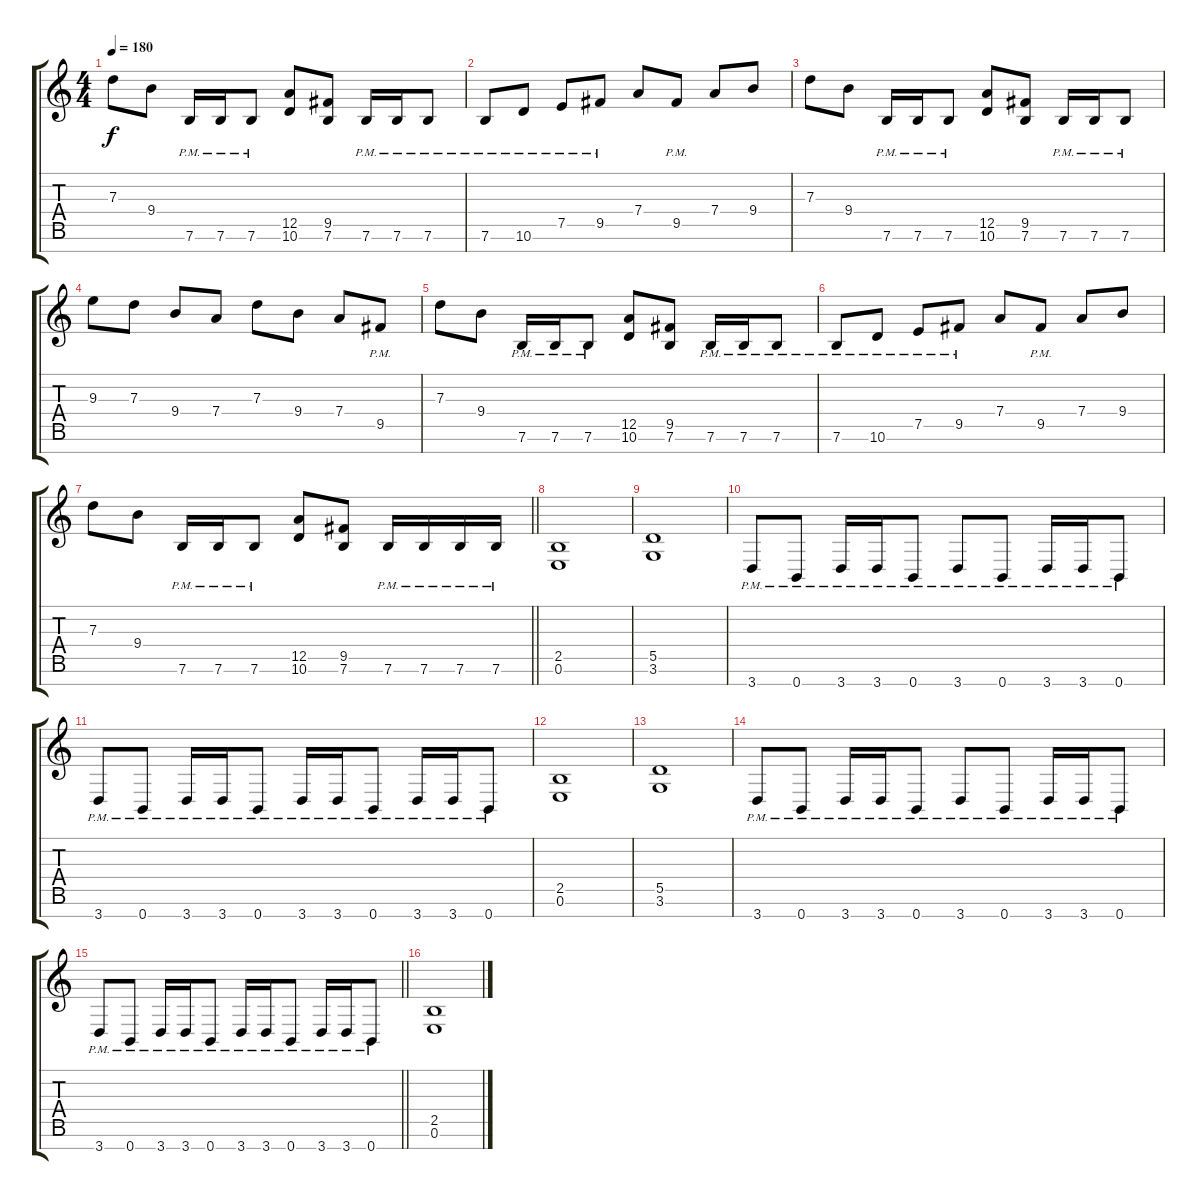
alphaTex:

\track "" {instrument distortionguitar}
\staff {score tabs}
\tuning (E4 B3 G3 D3 A2 E2 B1) {hide}
\ts (4 4)
\tempo 180
\clef g2
\ks c
7.3.8{dy f} 9.4.8 7.6{pm}.16 7.6{pm}.16 7.6{pm}.8 (12.5 10.6).8 (9.5 7.6).8 7.6{pm}.16 7.6{pm}.16 7.6{pm}.8 |
7.6{pm}.8 10.6{pm}.8 7.5{pm}.8 9.5{pm}.8 7.4.8 9.5{pm}.8 7.4.8 9.4.8 |
7.3.8 9.4.8 7.6{pm}.16 7.6{pm}.16 7.6{pm}.8 (12.5 10.6).8 (9.5 7.6).8 7.6{pm}.16 7.6{pm}.16 7.6{pm}.8 |
9.3.8 7.3.8 9.4.8 7.4.8 7.3.8 9.4.8 7.4.8 9.5{pm}.8 |
7.3.8 9.4.8 7.6{pm}.16 7.6{pm}.16 7.6{pm}.8 (12.5 10.6).8 (9.5 7.6).8 7.6{pm}.16 7.6{pm}.16 7.6{pm}.8 |
7.6{pm}.8 10.6{pm}.8 7.5{pm}.8 9.5{pm}.8 7.4.8 9.5{pm}.8 7.4.8 9.4.8 |
\barLineRight lightlight
7.3.8 9.4.8 7.6{pm}.16 7.6{pm}.16 7.6{pm}.8 (12.5 10.6).8 (9.5 7.6).8 7.6{pm}.16 7.6{pm}.16 7.6{pm}.16 7.6{pm}.16 |
(2.5 0.6).1 |
(5.5 3.6).1 |
3.7{pm}.8 0.7{pm}.8 3.7{pm}.16 3.7{pm}.16 0.7{pm}.8 3.7{pm}.8 0.7{pm}.8 3.7{pm}.16 3.7{pm}.16 0.7{pm}.8 |
3.7{pm}.8 0.7{pm}.8 3.7{pm}.16 3.7{pm}.16 0.7{pm}.8 3.7{pm}.16 3.7{pm}.16 0.7{pm}.8 3.7{pm}.16 3.7{pm}.16 0.7{pm}.8 |
(2.5 0.6).1 |
(5.5 3.6).1 |
3.7{pm}.8 0.7{pm}.8 3.7{pm}.16 3.7{pm}.16 0.7{pm}.8 3.7{pm}.8 0.7{pm}.8 3.7{pm}.16 3.7{pm}.16 0.7{pm}.8 |
\barLineRight lightlight
3.7{pm}.8 0.7{pm}.8 3.7{pm}.16 3.7{pm}.16 0.7{pm}.8 3.7{pm}.16 3.7{pm}.16 0.7{pm}.8 3.7{pm}.16 3.7{pm}.16 0.7{pm}.8 |
(2.5 0.6).1
